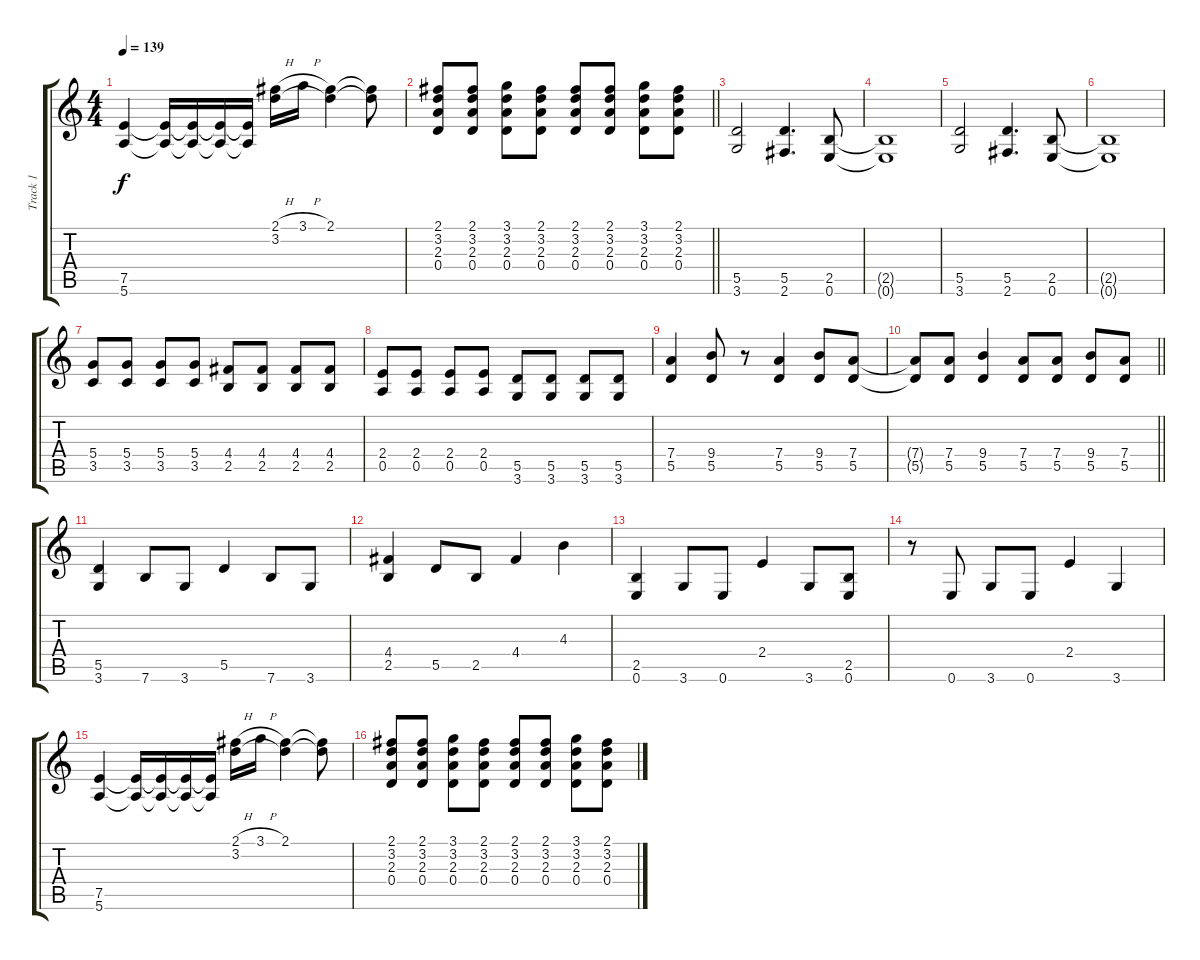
\track ("Track 1" "Track 1") {instrument overdrivenguitar}
\staff {score tabs}
\tuning (E4 B3 G3 D3 A2 E2) {hide}
\ts (4 4)
\tempo 139
\clef g2
\ks c
(7.5 5.6).4{dy f} (7.5{t} 5.6{t}).16 (7.5{t} 5.6{t}).16 (7.5{t} 5.6{t}).16 (7.5{t} 5.6{t}).16 (2.1{h} 3.2).16 3.1{h}.16 (2.1 3.2{t}).4 (2.1{t} 3.2{t}).8 |
\barLineRight lightlight
(2.1 3.2 2.3 0.4).8 (2.1 3.2 2.3 0.4).8 (3.1 3.2 2.3 0.4).8 (2.1 3.2 2.3 0.4).8 (2.1 3.2 2.3 0.4).8 (2.1 3.2 2.3 0.4).8 (3.1 3.2 2.3 0.4).8 (2.1 3.2 2.3 0.4).8 |
(5.5 3.6).2 (5.5 2.6).4{d} (2.5 0.6).8 |
(2.5{t} 0.6{t}).1 |
(5.5 3.6).2 (5.5 2.6).4{d} (2.5 0.6).8 |
(2.5{t} 0.6{t}).1 |
(5.4 3.5).8 (5.4 3.5).8 (5.4 3.5).8 (5.4 3.5).8 (4.4 2.5).8 (4.4 2.5).8 (4.4 2.5).8 (4.4 2.5).8 |
(2.4 0.5).8 (2.4 0.5).8 (2.4 0.5).8 (2.4 0.5).8 (5.5 3.6).8 (5.5 3.6).8 (5.5 3.6).8 (5.5 3.6).8 |
(7.4 5.5).4 (9.4 5.5).8 r.8 (7.4 5.5).4 (9.4 5.5).8 (7.4 5.5).8 |
\barLineRight lightlight
(7.4{t} 5.5{t}).8 (7.4 5.5).8 (9.4 5.5).4 (7.4 5.5).8 (7.4 5.5).8 (9.4 5.5).8 (7.4 5.5).8 |
\section ("" "")
(5.5 3.6).4 7.6.8 3.6.8 5.5.4 7.6.8 3.6.8 |
(4.4 2.5).4 5.5.8 2.5.8 4.4.4 4.3.4 |
(2.5 0.6).4 3.6.8 0.6.8 2.4.4 3.6.8 (2.5 0.6).8 |
r.8 0.6.8 3.6.8 0.6.8 2.4.4 3.6.4 |
(7.5 5.6).4 (7.5{t} 5.6{t}).16 (7.5{t} 5.6{t}).16 (7.5{t} 5.6{t}).16 (7.5{t} 5.6{t}).16 (2.1{h} 3.2).16 3.1{h}.16 (2.1 3.2{t}).4 (2.1{t} 3.2{t}).8 |
(2.1 3.2 2.3 0.4).8 (2.1 3.2 2.3 0.4).8 (3.1 3.2 2.3 0.4).8 (2.1 3.2 2.3 0.4).8 (2.1 3.2 2.3 0.4).8 (2.1 3.2 2.3 0.4).8 (3.1 3.2 2.3 0.4).8 (2.1 3.2 2.3 0.4).8
